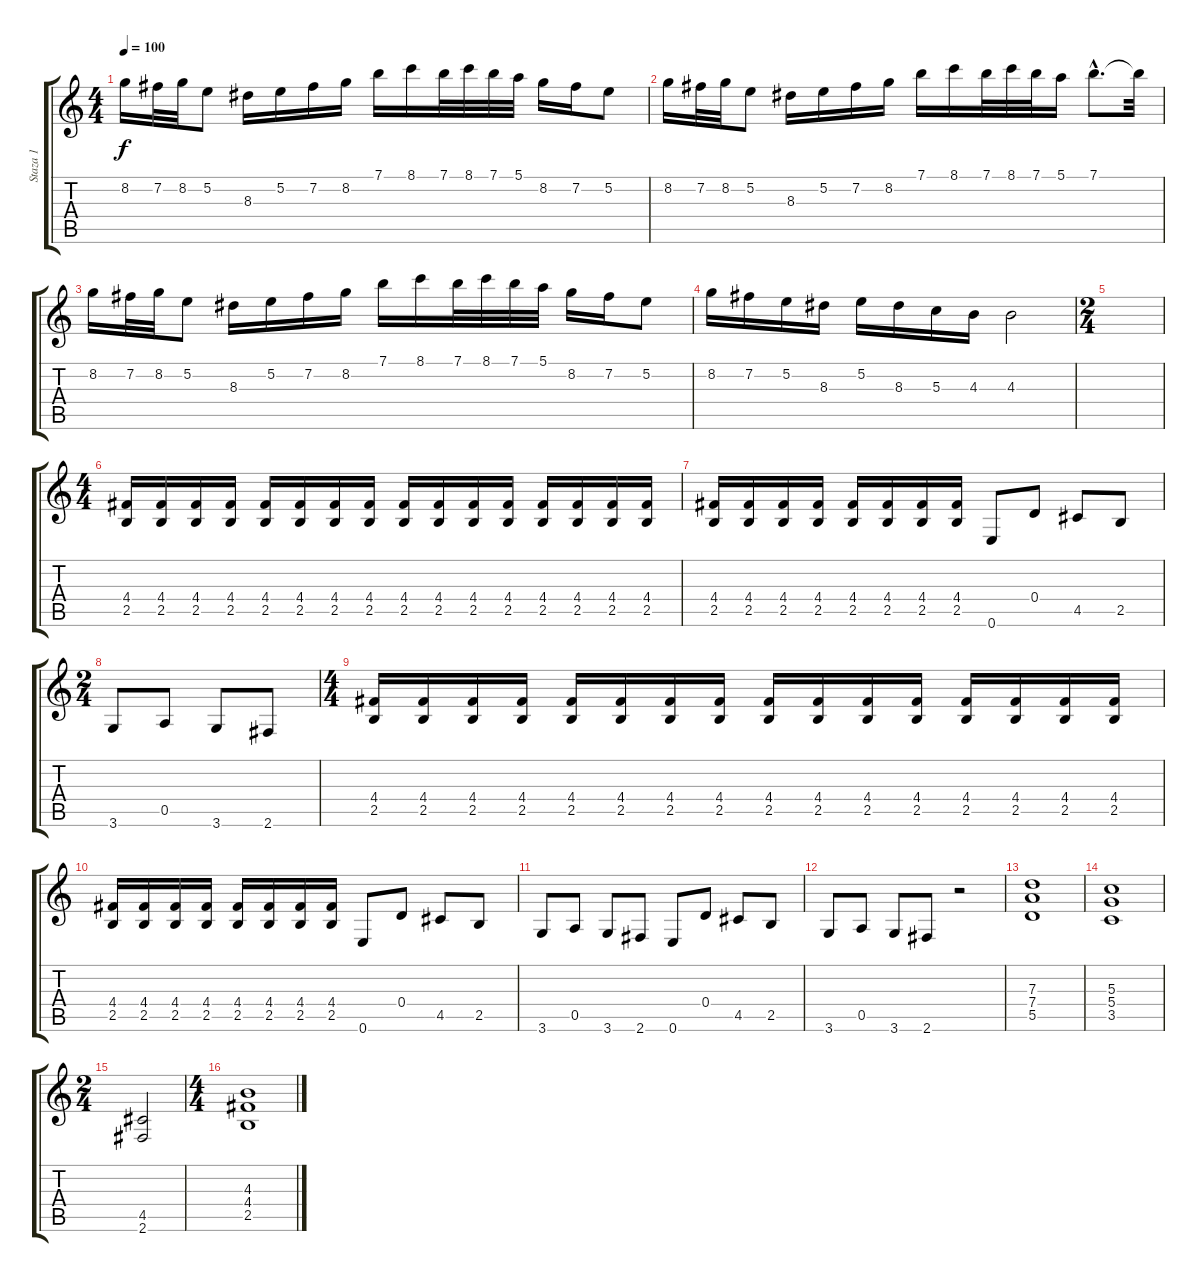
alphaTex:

\track ("Staza 1" "Staza 1") {instrument distortionguitar}
\staff {score tabs}
\tuning (E4 B3 G3 D3 A2 E2) {hide}
\ts (4 4)
\tempo 100
\clef g2
\ks c
8.2.16{dy f instrument distortionguitar} 7.2.32 8.2.32 5.2.8 8.3.16 5.2.16 7.2.16 8.2.16 7.1.16 8.1.16 7.1.32 8.1.32 7.1.32 5.1.32 8.2.16 7.2.16 5.2.8 |
8.2.16 7.2.32 8.2.32 5.2.8 8.3.16 5.2.16 7.2.16 8.2.16 7.1.16 8.1.16 7.1.32 8.1.32 7.1.32 5.1.16 7.1{hac}.8{d} 7.1{t}.32 |
8.2.16 7.2.32 8.2.32 5.2.8 8.3.16 5.2.16 7.2.16 8.2.16 7.1.16 8.1.16 7.1.32 8.1.32 7.1.32 5.1.32 8.2.16 7.2.16 5.2.8 |
8.2.16 7.2.16 5.2.16 8.3.16 5.2.16 8.3.16 5.3.16 4.3.16 4.3.2 |
\ts (2 4)
|
\ts (4 4)
(4.4 2.5).16 (4.4 2.5).16 (4.4 2.5).16 (4.4 2.5).16 (4.4 2.5).16 (4.4 2.5).16 (4.4 2.5).16 (4.4 2.5).16 (4.4 2.5).16 (4.4 2.5).16 (4.4 2.5).16 (4.4 2.5).16 (4.4 2.5).16 (4.4 2.5).16 (4.4 2.5).16 (4.4 2.5).16 |
(4.4 2.5).16 (4.4 2.5).16 (4.4 2.5).16 (4.4 2.5).16 (4.4 2.5).16 (4.4 2.5).16 (4.4 2.5).16 (4.4 2.5).16 0.6.8 0.4.8 4.5.8 2.5.8 |
\ts (2 4)
3.6.8 0.5.8 3.6.8 2.6.8 |
\ts (4 4)
(4.4 2.5).16 (4.4 2.5).16 (4.4 2.5).16 (4.4 2.5).16 (4.4 2.5).16 (4.4 2.5).16 (4.4 2.5).16 (4.4 2.5).16 (4.4 2.5).16 (4.4 2.5).16 (4.4 2.5).16 (4.4 2.5).16 (4.4 2.5).16 (4.4 2.5).16 (4.4 2.5).16 (4.4 2.5).16 |
(4.4 2.5).16 (4.4 2.5).16 (4.4 2.5).16 (4.4 2.5).16 (4.4 2.5).16 (4.4 2.5).16 (4.4 2.5).16 (4.4 2.5).16 0.6.8 0.4.8 4.5.8 2.5.8 |
3.6.8 0.5.8 3.6.8 2.6.8 0.6.8 0.4.8 4.5.8 2.5.8 |
3.6.8 0.5.8 3.6.8 2.6.8 r.2 |
(7.3 7.4 5.5).1 |
(5.3 5.4 3.5).1 |
\ts (2 4)
(4.5 2.6).2 |
\ts (4 4)
(4.3 4.4 2.5).1
